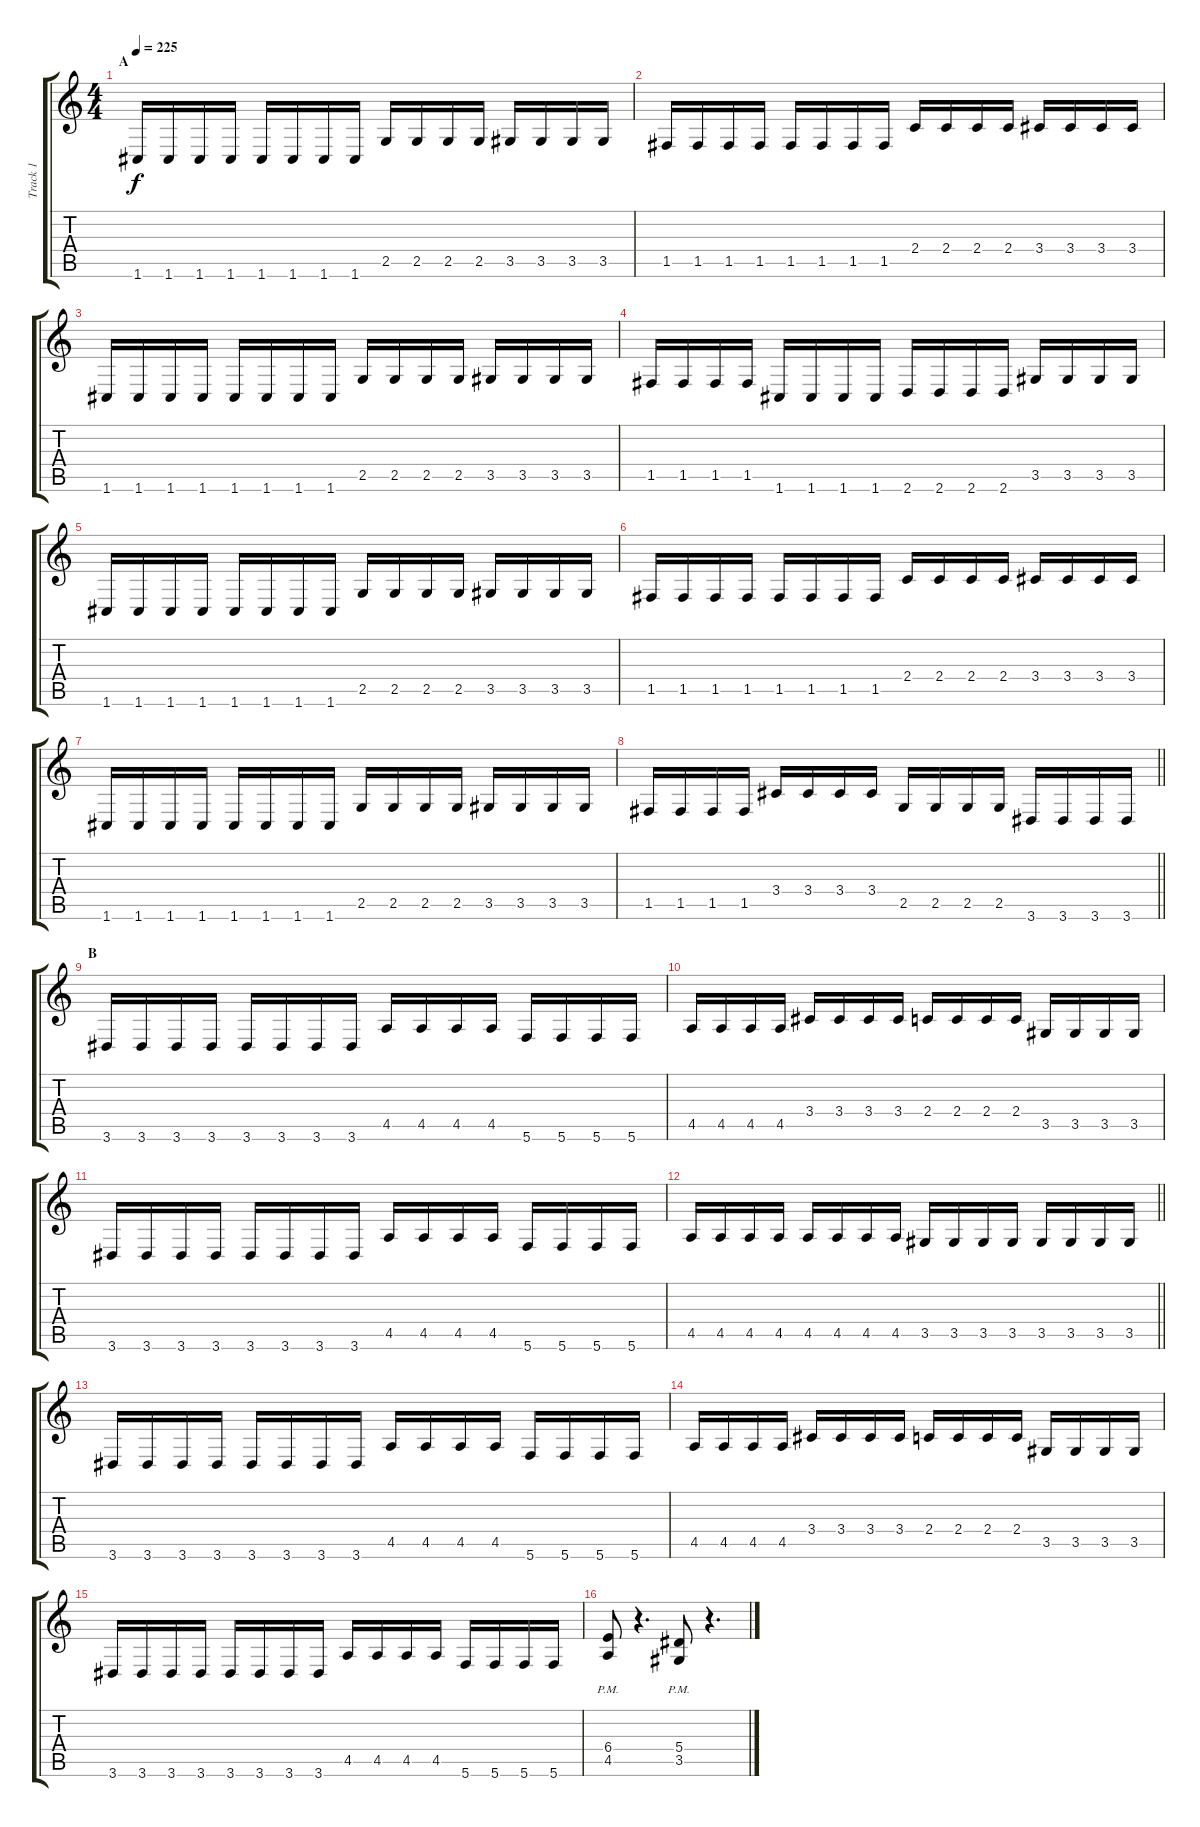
\track ("Track 1" "Track 1") {instrument distortionguitar}
\staff {score tabs}
\tuning (C4 G3 Eb3 Bb2 F2 C2) {hide}
\ts (4 4)
\section ("" "A")
\tempo 225
\clef g2
\ks c
1.6.16{dy f} 1.6.16 1.6.16 1.6.16 1.6.16 1.6.16 1.6.16 1.6.16 2.5.16 2.5.16 2.5.16 2.5.16 3.5.16 3.5.16 3.5.16 3.5.16 |
1.5.16 1.5.16 1.5.16 1.5.16 1.5.16 1.5.16 1.5.16 1.5.16 2.4.16 2.4.16 2.4.16 2.4.16 3.4.16 3.4.16 3.4.16 3.4.16 |
1.6.16 1.6.16 1.6.16 1.6.16 1.6.16 1.6.16 1.6.16 1.6.16 2.5.16 2.5.16 2.5.16 2.5.16 3.5.16 3.5.16 3.5.16 3.5.16 |
1.5.16 1.5.16 1.5.16 1.5.16 1.6.16 1.6.16 1.6.16 1.6.16 2.6.16 2.6.16 2.6.16 2.6.16 3.5.16 3.5.16 3.5.16 3.5.16 |
1.6.16 1.6.16 1.6.16 1.6.16 1.6.16 1.6.16 1.6.16 1.6.16 2.5.16 2.5.16 2.5.16 2.5.16 3.5.16 3.5.16 3.5.16 3.5.16 |
1.5.16 1.5.16 1.5.16 1.5.16 1.5.16 1.5.16 1.5.16 1.5.16 2.4.16 2.4.16 2.4.16 2.4.16 3.4.16 3.4.16 3.4.16 3.4.16 |
1.6.16 1.6.16 1.6.16 1.6.16 1.6.16 1.6.16 1.6.16 1.6.16 2.5.16 2.5.16 2.5.16 2.5.16 3.5.16 3.5.16 3.5.16 3.5.16 |
\barLineRight lightlight
1.5.16 1.5.16 1.5.16 1.5.16 3.4.16 3.4.16 3.4.16 3.4.16 2.5.16 2.5.16 2.5.16 2.5.16 3.6.16 3.6.16 3.6.16 3.6.16 |
\section ("" "B")
3.6.16 3.6.16 3.6.16 3.6.16 3.6.16 3.6.16 3.6.16 3.6.16 4.5.16 4.5.16 4.5.16 4.5.16 5.6.16 5.6.16 5.6.16 5.6.16 |
4.5.16 4.5.16 4.5.16 4.5.16 3.4.16 3.4.16 3.4.16 3.4.16 2.4.16 2.4.16 2.4.16 2.4.16 3.5.16 3.5.16 3.5.16 3.5.16 |
3.6.16 3.6.16 3.6.16 3.6.16 3.6.16 3.6.16 3.6.16 3.6.16 4.5.16 4.5.16 4.5.16 4.5.16 5.6.16 5.6.16 5.6.16 5.6.16 |
\barLineRight lightlight
4.5.16 4.5.16 4.5.16 4.5.16 4.5.16 4.5.16 4.5.16 4.5.16 3.5.16 3.5.16 3.5.16 3.5.16 3.5.16 3.5.16 3.5.16 3.5.16 |
3.6.16 3.6.16 3.6.16 3.6.16 3.6.16 3.6.16 3.6.16 3.6.16 4.5.16 4.5.16 4.5.16 4.5.16 5.6.16 5.6.16 5.6.16 5.6.16 |
4.5.16 4.5.16 4.5.16 4.5.16 3.4.16 3.4.16 3.4.16 3.4.16 2.4.16 2.4.16 2.4.16 2.4.16 3.5.16 3.5.16 3.5.16 3.5.16 |
3.6.16 3.6.16 3.6.16 3.6.16 3.6.16 3.6.16 3.6.16 3.6.16 4.5.16 4.5.16 4.5.16 4.5.16 5.6.16 5.6.16 5.6.16 5.6.16 |
(6.4{pm} 4.5{pm}).8 r.4{d} (5.4{pm} 3.5{pm}).8 r.4{d}
